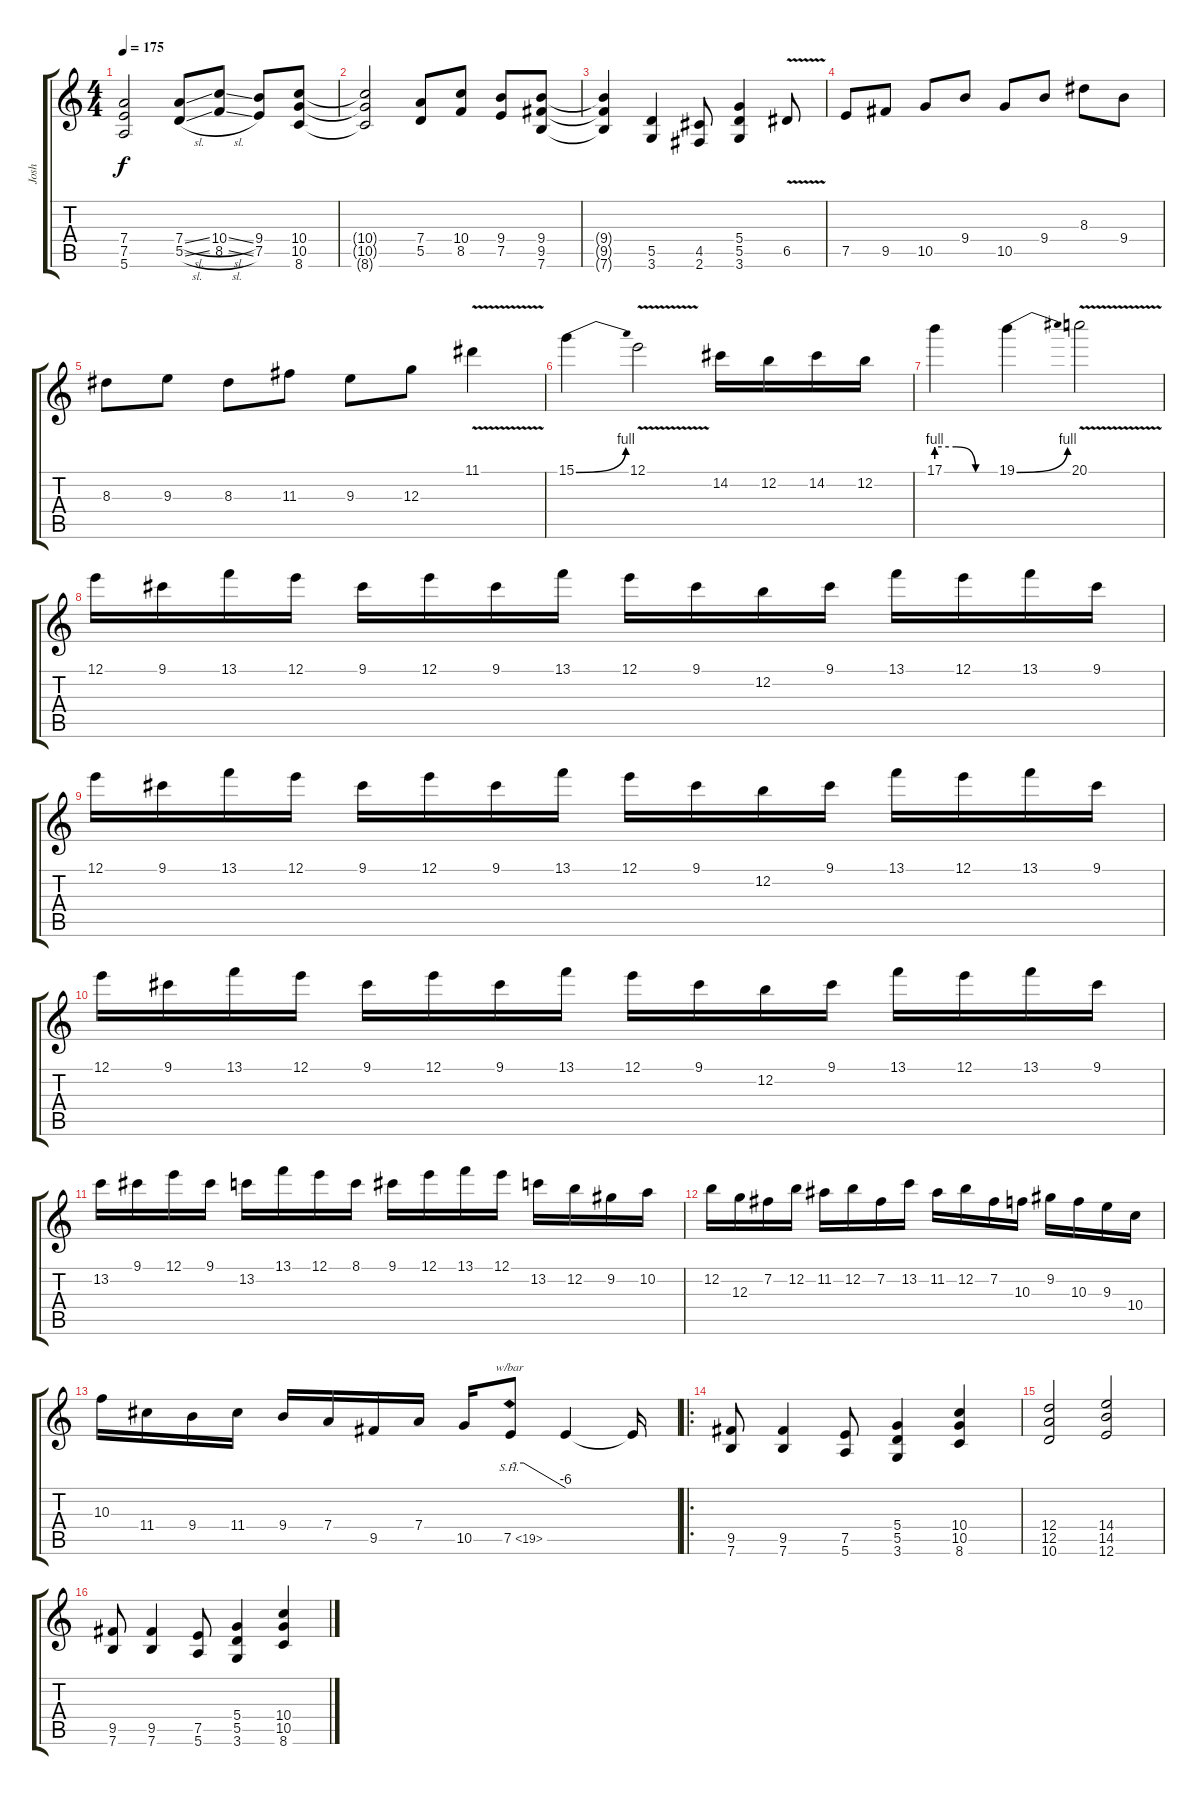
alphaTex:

\track ("Josh" "Josh") {instrument distortionguitar}
\staff {score tabs}
\tuning (E4 B3 G3 D3 A2 E2) {hide}
\ts (4 4)
\tempo 175
\clef g2
\ks c
(7.4{t} 7.5{t} 5.6{t}).2{dy f} (7.4{sl} 5.5{sl}).8 (10.4{sl} 8.5{sl}).8 (9.4 7.5).8 (10.4 10.5 8.6).8 |
(10.4{t} 10.5{t} 8.6{t}).2 (7.4 5.5).8 (10.4 8.5).8 (9.4 7.5).8 (9.4 9.5 7.6).8 |
(9.4{t} 9.5{t} 7.6{t}).4 (5.5 3.6).4 (4.5 2.6).8 (5.4 5.5 3.6).4 6.5{v}.8 |
7.5.8 9.5.8 10.5.8 9.4.8 10.5.8 9.4.8 8.3.8 9.4.8 |
8.3.8 9.3.8 8.3.8 11.3.8 9.3.8 12.3.8 11.1{v}.4 |
15.1{be (bend 0 0 60 4)}.4 12.1{v}.2 14.2.16 12.2.16 14.2.16 12.2.16 |
17.1{be (custom 0 4 20 4 40 0 60 0)}.4 19.1{be (bend 0 0 60 4)}.4 20.1{v}.2 |
12.1.16 9.1.16 13.1.16 12.1.16 9.1.16 12.1.16 9.1.16 13.1.16 12.1.16 9.1.16 12.2.16 9.1.16 13.1.16 12.1.16 13.1.16 9.1.16 |
12.1.16 9.1.16 13.1.16 12.1.16 9.1.16 12.1.16 9.1.16 13.1.16 12.1.16 9.1.16 12.2.16 9.1.16 13.1.16 12.1.16 13.1.16 9.1.16 |
12.1.16 9.1.16 13.1.16 12.1.16 9.1.16 12.1.16 9.1.16 13.1.16 12.1.16 9.1.16 12.2.16 9.1.16 13.1.16 12.1.16 13.1.16 9.1.16 |
13.2.16 9.1.16 12.1.16 9.1.16 13.2.16 13.1.16 12.1.16 8.1.16 9.1.16 12.1.16 13.1.16 12.1.16 13.2.16 12.2.16 9.2.16 10.2.16 |
12.2.16 12.3.16 7.2.16 12.2.16 11.2.16 12.2.16 7.2.16 13.2.16 11.2.16 12.2.16 7.2.16 10.3.16 9.2.16 10.3.16 9.3.16 10.4.16 |
10.3.16 11.4.16 9.4.16 11.4.16 9.4.16 7.4.16 9.5.16 7.4.16 10.5.16 7.5{sh 12}.8{tbe (custom default 0 0 15 0 60 -24)} 7.5{t}.4 7.5{t}.16 |
\ro
(9.5 7.6).8 (9.5 7.6).4 (7.5 5.6).8 (5.4 5.5 3.6).4 (10.4 10.5 8.6).4 |
(12.4 12.5 10.6).2 (14.4 14.5 12.6).2 |
(9.5 7.6).8 (9.5 7.6).4 (7.5 5.6).8 (5.4 5.5 3.6).4 (10.4 10.5 8.6).4
